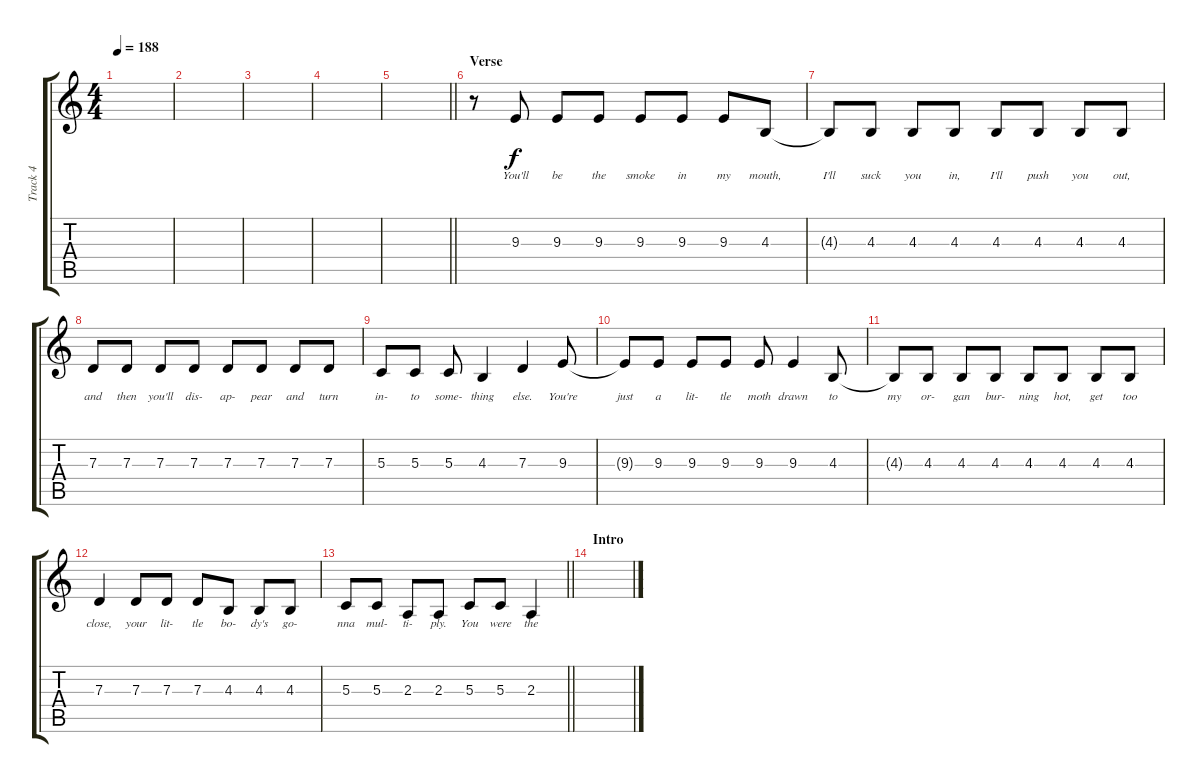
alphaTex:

\track ("Track 4" "Track 4") {instrument clarinet}
\staff {score tabs}
\tuning (E4 B3 G3 D3 A2 E2) {hide}
\ts (4 4)
\tempo 188
\clef g2
\ks c
|
|
|
|
\barLineRight lightlight
|
\section ("" "Verse")
r.8 9.3.8{lyrics (0 "You'll") lyrics (1 "") lyrics (2 "") lyrics (3 "") lyrics (4 "")} 9.3.8{lyrics (0 "be") lyrics (1 "") lyrics (2 "") lyrics (3 "") lyrics (4 "")} 9.3.8{lyrics (0 "the") lyrics (1 "") lyrics (2 "") lyrics (3 "") lyrics (4 "")} 9.3.8{lyrics (0 "smoke") lyrics (1 "") lyrics (2 "") lyrics (3 "") lyrics (4 "")} 9.3.8{lyrics (0 "in") lyrics (1 "") lyrics (2 "") lyrics (3 "") lyrics (4 "")} 9.3.8{lyrics (0 "my") lyrics (1 "") lyrics (2 "") lyrics (3 "") lyrics (4 "")} 4.3.8{lyrics (0 "mouth,") lyrics (1 "") lyrics (2 "") lyrics (3 "") lyrics (4 "")} |
4.3{t}.8{lyrics (0 "I'll") lyrics (1 "") lyrics (2 "") lyrics (3 "") lyrics (4 "")} 4.3.8{lyrics (0 "suck") lyrics (1 "") lyrics (2 "") lyrics (3 "") lyrics (4 "")} 4.3.8{lyrics (0 "you") lyrics (1 "") lyrics (2 "") lyrics (3 "") lyrics (4 "")} 4.3.8{lyrics (0 "in,") lyrics (1 "") lyrics (2 "") lyrics (3 "") lyrics (4 "")} 4.3.8{lyrics (0 "I'll") lyrics (1 "") lyrics (2 "") lyrics (3 "") lyrics (4 "")} 4.3.8{lyrics (0 "push") lyrics (1 "") lyrics (2 "") lyrics (3 "") lyrics (4 "")} 4.3.8{lyrics (0 "you") lyrics (1 "") lyrics (2 "") lyrics (3 "") lyrics (4 "")} 4.3.8{lyrics (0 "out,") lyrics (1 "") lyrics (2 "") lyrics (3 "") lyrics (4 "")} |
7.3.8{lyrics (0 "and") lyrics (1 "") lyrics (2 "") lyrics (3 "") lyrics (4 "")} 7.3.8{lyrics (0 "then") lyrics (1 "") lyrics (2 "") lyrics (3 "") lyrics (4 "")} 7.3.8{lyrics (0 "you'll") lyrics (1 "") lyrics (2 "") lyrics (3 "") lyrics (4 "")} 7.3.8{lyrics (0 "dis-") lyrics (1 "") lyrics (2 "") lyrics (3 "") lyrics (4 "")} 7.3.8{lyrics (0 "ap-") lyrics (1 "") lyrics (2 "") lyrics (3 "") lyrics (4 "")} 7.3.8{lyrics (0 "pear") lyrics (1 "") lyrics (2 "") lyrics (3 "") lyrics (4 "")} 7.3.8{lyrics (0 "and") lyrics (1 "") lyrics (2 "") lyrics (3 "") lyrics (4 "")} 7.3.8{lyrics (0 "turn") lyrics (1 "") lyrics (2 "") lyrics (3 "") lyrics (4 "")} |
5.3.8{lyrics (0 "in-") lyrics (1 "") lyrics (2 "") lyrics (3 "") lyrics (4 "")} 5.3.8{lyrics (0 "to") lyrics (1 "") lyrics (2 "") lyrics (3 "") lyrics (4 "")} 5.3.8{lyrics (0 "some-") lyrics (1 "") lyrics (2 "") lyrics (3 "") lyrics (4 "")} 4.3.4{lyrics (0 "thing") lyrics (1 "") lyrics (2 "") lyrics (3 "") lyrics (4 "")} 7.3.4{lyrics (0 "else.") lyrics (1 "") lyrics (2 "") lyrics (3 "") lyrics (4 "")} 9.3.8{lyrics (0 "You're") lyrics (1 "") lyrics (2 "") lyrics (3 "") lyrics (4 "")} |
9.3{t}.8{lyrics (0 "just") lyrics (1 "") lyrics (2 "") lyrics (3 "") lyrics (4 "")} 9.3.8{lyrics (0 "a") lyrics (1 "") lyrics (2 "") lyrics (3 "") lyrics (4 "")} 9.3.8{lyrics (0 "lit-") lyrics (1 "") lyrics (2 "") lyrics (3 "") lyrics (4 "")} 9.3.8{lyrics (0 "tle") lyrics (1 "") lyrics (2 "") lyrics (3 "") lyrics (4 "")} 9.3.8{lyrics (0 "moth") lyrics (1 "") lyrics (2 "") lyrics (3 "") lyrics (4 "")} 9.3.4{lyrics (0 "drawn") lyrics (1 "") lyrics (2 "") lyrics (3 "") lyrics (4 "")} 4.3.8{lyrics (0 "to") lyrics (1 "") lyrics (2 "") lyrics (3 "") lyrics (4 "")} |
4.3{t}.8{lyrics (0 "my") lyrics (1 "") lyrics (2 "") lyrics (3 "") lyrics (4 "")} 4.3.8{lyrics (0 "or-") lyrics (1 "") lyrics (2 "") lyrics (3 "") lyrics (4 "")} 4.3.8{lyrics (0 "gan") lyrics (1 "") lyrics (2 "") lyrics (3 "") lyrics (4 "")} 4.3.8{lyrics (0 "bur-") lyrics (1 "") lyrics (2 "") lyrics (3 "") lyrics (4 "")} 4.3.8{lyrics (0 "ning") lyrics (1 "") lyrics (2 "") lyrics (3 "") lyrics (4 "")} 4.3.8{lyrics (0 "hot,") lyrics (1 "") lyrics (2 "") lyrics (3 "") lyrics (4 "")} 4.3.8{lyrics (0 "get") lyrics (1 "") lyrics (2 "") lyrics (3 "") lyrics (4 "")} 4.3.8{lyrics (0 "too") lyrics (1 "") lyrics (2 "") lyrics (3 "") lyrics (4 "")} |
7.3.4{lyrics (0 "close,") lyrics (1 "") lyrics (2 "") lyrics (3 "") lyrics (4 "")} 7.3.8{lyrics (0 "your") lyrics (1 "") lyrics (2 "") lyrics (3 "") lyrics (4 "")} 7.3.8{lyrics (0 "lit-") lyrics (1 "") lyrics (2 "") lyrics (3 "") lyrics (4 "")} 7.3.8{lyrics (0 "tle") lyrics (1 "") lyrics (2 "") lyrics (3 "") lyrics (4 "")} 4.3.8{lyrics (0 "bo-") lyrics (1 "") lyrics (2 "") lyrics (3 "") lyrics (4 "")} 4.3.8{lyrics (0 "dy's") lyrics (1 "") lyrics (2 "") lyrics (3 "") lyrics (4 "")} 4.3.8{lyrics (0 "go-") lyrics (1 "") lyrics (2 "") lyrics (3 "") lyrics (4 "")} |
\barLineRight lightlight
5.3.8{lyrics (0 "nna") lyrics (1 "") lyrics (2 "") lyrics (3 "") lyrics (4 "")} 5.3.8{lyrics (0 "mul-") lyrics (1 "") lyrics (2 "") lyrics (3 "") lyrics (4 "")} 2.3.8{lyrics (0 "ti-") lyrics (1 "") lyrics (2 "") lyrics (3 "") lyrics (4 "")} 2.3.8{lyrics (0 "ply.") lyrics (1 "") lyrics (2 "") lyrics (3 "") lyrics (4 "")} 5.3.8{lyrics (0 "You") lyrics (1 "") lyrics (2 "") lyrics (3 "") lyrics (4 "")} 5.3.8{lyrics (0 "were") lyrics (1 "") lyrics (2 "") lyrics (3 "") lyrics (4 "")} 2.3.4{lyrics (0 "the") lyrics (1 "") lyrics (2 "") lyrics (3 "") lyrics (4 "")} |
\section ("" "Intro")
